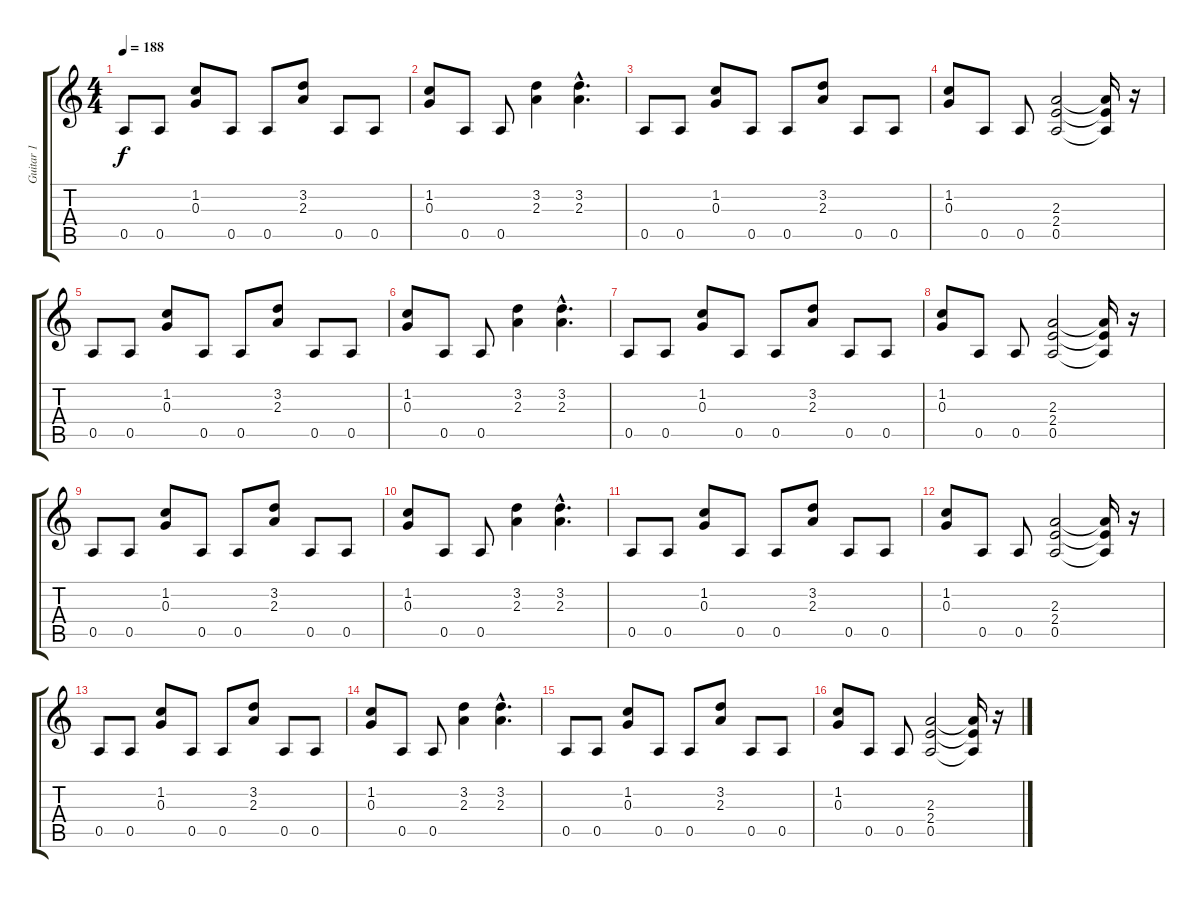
\track ("Guitar 1" "Guitar 1") {instrument distortionguitar}
\staff {score tabs}
\tuning (E4 B3 G3 D3 A2 E2) {hide}
\ts (4 4)
\tempo 188
\clef g2
\ks c
0.5.8{dy f instrument distortionguitar} 0.5.8 (1.2 0.3).8 0.5.8 0.5.8 (3.2 2.3).8 0.5.8 0.5.8 |
(1.2 0.3).8 0.5.8 0.5.8 (3.2 2.3).4 (3.2{hac} 2.3{hac}).4{d} |
0.5.8 0.5.8 (1.2 0.3).8 0.5.8 0.5.8 (3.2 2.3).8 0.5.8 0.5.8 |
(1.2 0.3).8 0.5.8 0.5.8 (2.3 2.4 0.5).2 (2.3{t} 2.4{t} 0.5{t}).16 r.16 |
0.5.8 0.5.8 (1.2 0.3).8 0.5.8 0.5.8 (3.2 2.3).8 0.5.8 0.5.8 |
(1.2 0.3).8 0.5.8 0.5.8 (3.2 2.3).4 (3.2{hac} 2.3{hac}).4{d} |
0.5.8 0.5.8 (1.2 0.3).8 0.5.8 0.5.8 (3.2 2.3).8 0.5.8 0.5.8 |
(1.2 0.3).8 0.5.8 0.5.8 (2.3 2.4 0.5).2 (2.3{t} 2.4{t} 0.5{t}).16 r.16 |
0.5.8 0.5.8 (1.2 0.3).8 0.5.8 0.5.8 (3.2 2.3).8 0.5.8 0.5.8 |
(1.2 0.3).8 0.5.8 0.5.8 (3.2 2.3).4 (3.2{hac} 2.3{hac}).4{d} |
0.5.8 0.5.8 (1.2 0.3).8 0.5.8 0.5.8 (3.2 2.3).8 0.5.8 0.5.8 |
(1.2 0.3).8 0.5.8 0.5.8 (2.3 2.4 0.5).2 (2.3{t} 2.4{t} 0.5{t}).16 r.16 |
0.5.8 0.5.8 (1.2 0.3).8 0.5.8 0.5.8 (3.2 2.3).8 0.5.8 0.5.8 |
(1.2 0.3).8 0.5.8 0.5.8 (3.2 2.3).4 (3.2{hac} 2.3{hac}).4{d} |
0.5.8 0.5.8 (1.2 0.3).8 0.5.8 0.5.8 (3.2 2.3).8 0.5.8 0.5.8 |
(1.2 0.3).8 0.5.8 0.5.8 (2.3 2.4 0.5).2 (2.3{t} 2.4{t} 0.5{t}).16 r.16
